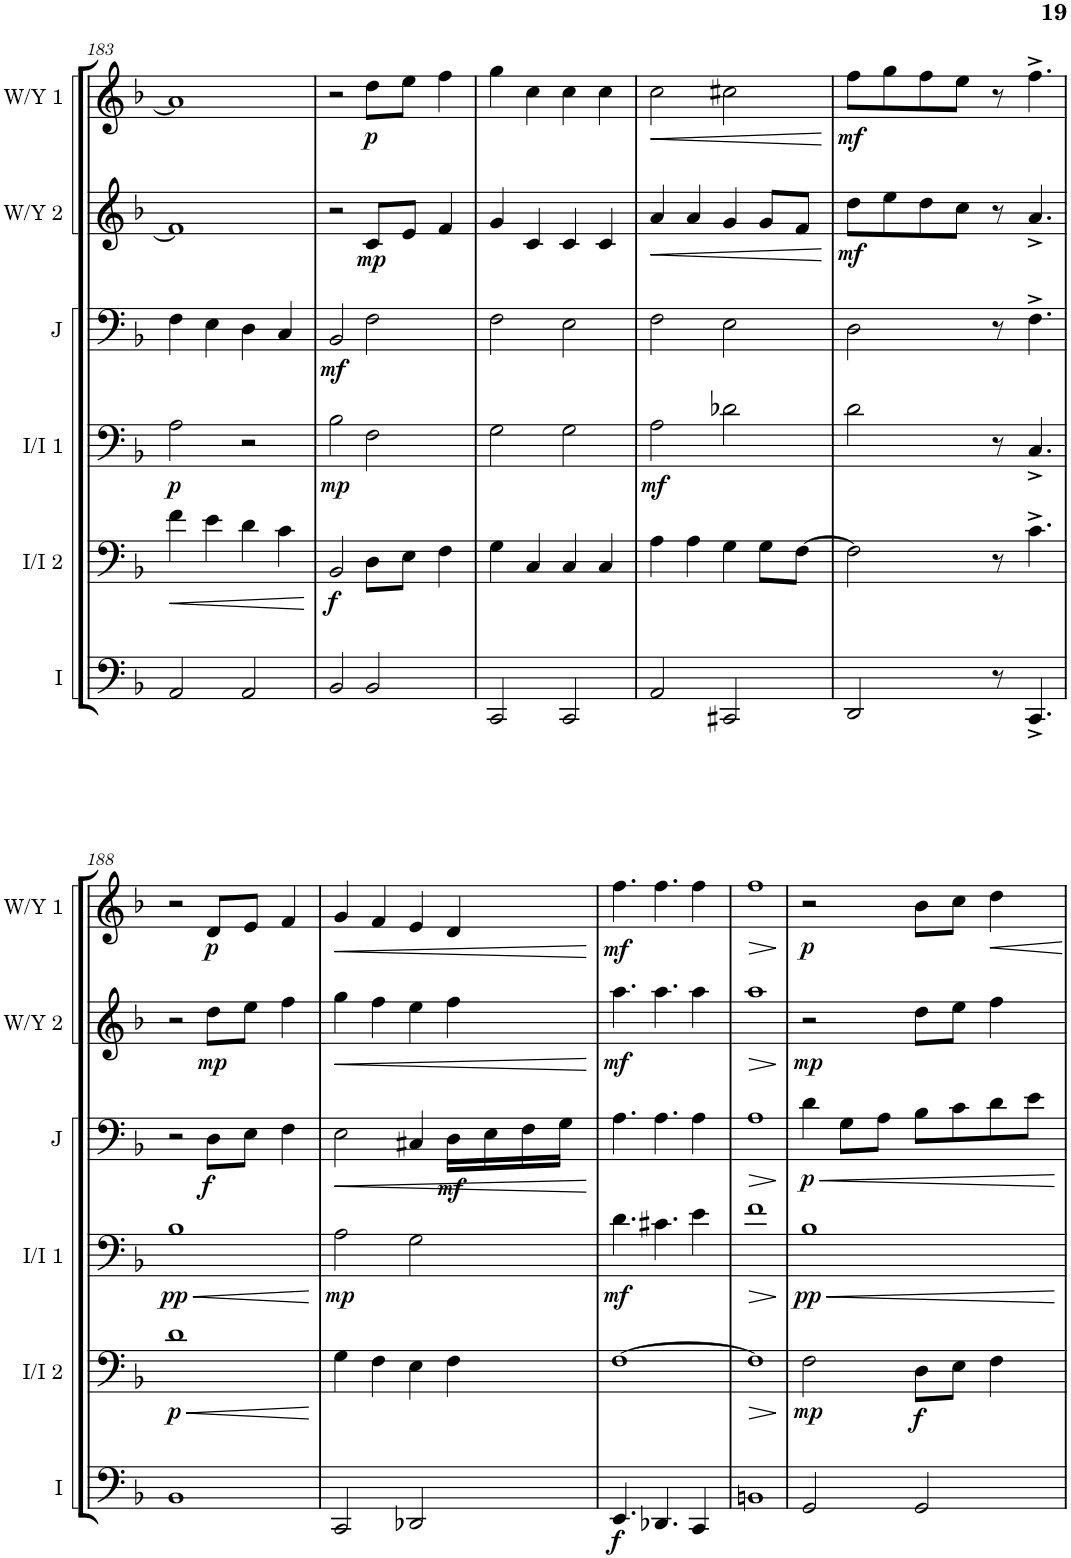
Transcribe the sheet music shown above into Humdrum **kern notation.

**kern	**dynam	**kern	**dynam	**kern	**dynam	**kern	**dynam	**kern	**dynam	**kern	**dynam
*part6	*part6	*part5	*part5	*part4	*part4	*part3	*part3	*part2	*part2	*part1	*part1
*staff6	*staff6	*staff5	*staff5	*staff4	*staff4	*staff3	*staff3	*staff2	*staff2	*staff1	*staff1
*I"Ismael	*	*I"Iris/Isar 2	*	*I"Iris/Isar 1	*	*I"Jonar	*	*I"Willemijn/Yudella 2	*	*I"Willemijn/Yudella 1	*
*I'I	*	*I'I/I 2	*	*I'I/I 1	*	*I'J	*	*I'W/Y 2	*	*I'W/Y 1	*
!!LO:PB:g=z
*clefF4	*	*clefF4	*	*clefF4	*	*clefF4	*	*clefG2	*	*clefG2	*
*k[b-]	*	*k[b-]	*	*k[b-]	*	*k[b-]	*	*k[b-]	*	*k[b-]	*
*M4/4	*	*M4/4	*	*M4/4	*	*M4/4	*	*M4/4	*	*M4/4	*
=183	=183	=183	=183	=183	=183	=183	=183	=183	=183	=183	=183
!	!	!	!LO:HP:b	!	!LO:DY:b	!	!	!	!	!	!
2AA/	.	4f\	<	2A\	p	4F\	.	1f]	.	1a]	.
.	.	4e\	.	.	.	4E\	.	.	.	.	.
2AA/	.	4d\	.	2r	.	4D\	.	.	.	.	.
.	.	4c\	.	.	.	4C/	.	.	.	.	.
.	.	.	[	.	.	.	.	.	.	.	.
=184	=184	=184	=184	=184	=184	=184	=184	=184	=184	=184	=184
!	!	!	!LO:DY:b	!	!LO:DY:b	!	!LO:DY:b	!	!	!	!
2BB-/	.	2BB-/	f	2B-\	mp	2BB-/	mf	2r	.	2r	.
!	!	!	!	!	!	!	!	!	!LO:DY:b	!	!LO:DY:b
2BB-/	.	8D\L	.	2F\	.	2F\	.	8c/L	mp	8dd\L	p
.	.	8E\J	.	.	.	.	.	8e/J	.	8ee\J	.
.	.	4F\	.	.	.	.	.	4f/	.	4ff\	.
=185	=185	=185	=185	=185	=185	=185	=185	=185	=185	=185	=185
2CC/	.	4G\	.	2G\	.	2F\	.	4g/	.	4gg\	.
.	.	4C/	.	.	.	.	.	4c/	.	4cc\	.
2CC/	.	4C/	.	2G\	.	2E\	.	4c/	.	4cc\	.
.	.	4C/	.	.	.	.	.	4c/	.	4cc\	.
=186	=186	=186	=186	=186	=186	=186	=186	=186	=186	=186	=186
!	!	!	!	!	!LO:DY:b	!	!	!	!LO:HP:b	!	!LO:HP:b
2AA/	.	4A\	.	2A\	mf	2F\	.	4a/	<	2cc\	<
.	.	4A\	.	.	.	.	.	4a/	.	.	.
2CC#X/	.	4G\	.	2d-X\	.	2E\	.	4g/	.	2cc#X\	.
.	.	8G\L	.	.	.	.	.	8g/L	.	.	.
.	.	[8F\J	.	.	.	.	.	8f/J	.	.	.
.	.	.	.	.	.	.	.	.	[	.	[
=187	=187	=187	=187	=187	=187	=187	=187	=187	=187	=187	=187
!	!	!	!	!	!	!	!	!	!LO:DY:b	!	!LO:DY:b
2DD/	.	2F\]	.	2d\	.	2D\	.	8dd\L	mf	8ff\L	mf
.	.	.	.	.	.	.	.	8ee\	.	8gg\	.
.	.	.	.	.	.	.	.	8dd\	.	8ff\	.
.	.	.	.	.	.	.	.	8cc\J	.	8ee\J	.
8r	.	8r	.	8r	.	8r	.	8r	.	8r	.
4.CC^/	.	4.c^\	.	4.C^/	.	4.F^\	.	4.a^/	.	4.ff^\	.
!!LO:LB:g=z
=188	=188	=188	=188	=188	=188	=188	=188	=188	=188	=188	=188
!	!	!	!LO:HP:b	!	!LO:HP:b	!	!	!	!	!	!
!	!	!	!LO:DY:n=1:b	!	!LO:DY:n=1:b	!	!	!	!	!	!
1BB-	.	1d	< p	1B-	< pp	2r	.	2r	.	2r	.
!	!	!	!	!	!	!	!LO:DY:b	!	!LO:DY:b	!	!LO:DY:b
.	.	.	.	.	.	8D\L	f	8dd\L	mp	8d/L	p
.	.	.	.	.	.	8E\J	.	8ee\J	.	8e/J	.
.	.	.	.	.	.	4F\	.	4ff\	.	4f/	.
.	.	.	[	.	[	.	.	.	.	.	.
=189	=189	=189	=189	=189	=189	=189	=189	=189	=189	=189	=189
!	!	!	!	!	!LO:DY:b	!	!LO:HP:b	!	!LO:HP:b	!	!LO:HP:b
2CC/	.	4G\	.	2A\	mp	2E\	<	4gg\	<	4g/	<
.	.	4F\	.	.	.	.	.	4ff\	.	4f/	.
2DD-X/	.	4E\	.	2G\	.	4C#X/	.	4ee\	.	4e/	.
!	!	!	!	!	!	!	!LO:DY:b	!	!	!	!
.	.	4F\	.	.	.	16D\LL	mf	4ff\	.	4d/	.
.	.	.	.	.	.	16E\	.	.	.	.	.
.	.	.	.	.	.	16F\	.	.	.	.	.
.	.	.	.	.	.	16G\JJ	.	.	.	.	.
.	.	.	.	.	.	.	[	.	[	.	[
=190	=190	=190	=190	=190	=190	=190	=190	=190	=190	=190	=190
!	!LO:DY:b	!	!	!	!LO:DY:b	!	!	!	!LO:DY:b	!	!LO:DY:b
4.EE/	f	[1F	.	4.d\	mf	4.A\	.	4.aa\	mf	4.ff\	mf
4.DD-X/	.	.	.	4.c#X\	.	4.A\	.	4.aa\	.	4.ff\	.
4CC/	.	.	.	4e\	.	4A\	.	4aa\	.	4ff\	.
=191	=191	=191	=191	=191	=191	=191	=191	=191	=191	=191	=191
!	!	!	!LO:HP:b	!	!LO:HP:b	!	!LO:HP:b	!	!LO:HP:b	!	!LO:HP:b
1BBn	.	1F]	>	1f	>	1A	>	1aa	>	1ff	>
.	.	.	]	.	]	.	]	.	]	.	]
=192	=192	=192	=192	=192	=192	=192	=192	=192	=192	=192	=192
!	!	!	!LO:DY:b	!	!LO:HP:b	!	!LO:HP:b	!	!	!	!
!	!	!	!	!	!LO:DY:n=1:b	!	!LO:DY:n=1:b	!	!LO:DY:b	!	!LO:DY:b
2GG/	.	2F\	mp	1B-	< pp	4d\	< p	2r	mp	2r	p
.	.	.	.	.	.	8G\L	.	.	.	.	.
.	.	.	.	.	.	8A\J	.	.	.	.	.
!	!	!	!LO:DY:b	!	!	!	!	!	!	!	!
2GG/	.	8D\L	f	.	.	8B-\L	.	8dd\L	.	8b-\L	.
.	.	8E\J	.	.	.	8c\	.	8ee\J	.	8cc\J	.
.	.	4F\	.	.	.	8d\	.	4ff\	.	4dd\	.
.	.	.	.	.	.	8e\J	.	.	.	.	.
.	.	.	.	.	[	.	[	.	.	.	.
=	=	=	=	=	=	=	=	=	=	=	=
*-	*-	*-	*-	*-	*-	*-	*-	*-	*-	*-	*-
